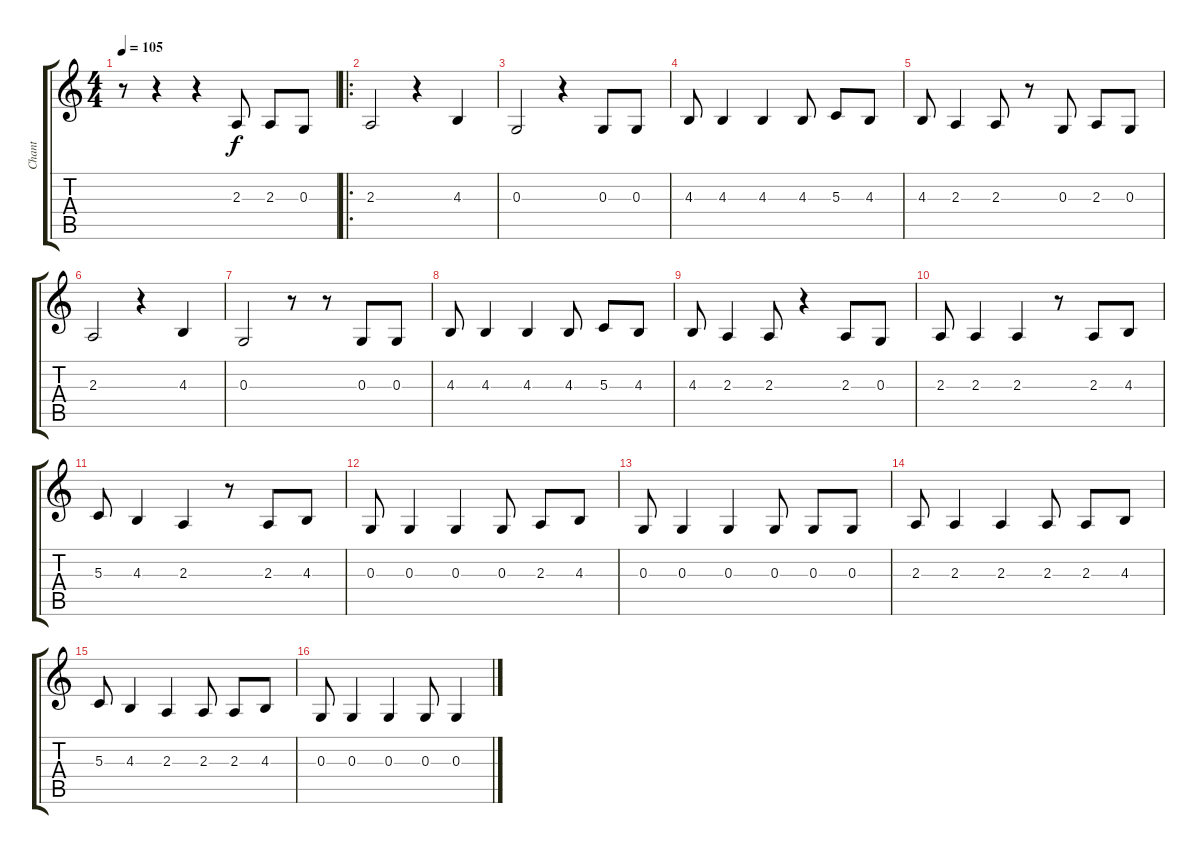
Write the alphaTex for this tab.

\track ("Chant" "Chant") {instrument altosax}
\staff {score tabs}
\tuning (E4 B3 G3 D3 A2 E2) {hide}
\ts (4 4)
\tempo 105
\clef g2
\ks c
r.8{dy f instrument altosax} r.4 r.4 2.3.8 2.3.8 0.3.8 |
\ro
2.3.2 r.4 4.3.4 |
0.3.2 r.4 0.3.8 0.3.8 |
4.3.8 4.3.4 4.3.4 4.3.8 5.3.8 4.3.8 |
4.3.8 2.3.4 2.3.8 r.8 0.3.8 2.3.8 0.3.8 |
2.3.2 r.4 4.3.4 |
0.3.2 r.8 r.8 0.3.8 0.3.8 |
4.3.8 4.3.4 4.3.4 4.3.8 5.3.8 4.3.8 |
4.3.8 2.3.4 2.3.8 r.4 2.3.8 0.3.8 |
2.3.8 2.3.4 2.3.4 r.8 2.3.8 4.3.8 |
5.3.8 4.3.4 2.3.4 r.8 2.3.8 4.3.8 |
0.3.8 0.3.4 0.3.4 0.3.8 2.3.8 4.3.8 |
0.3.8 0.3.4 0.3.4 0.3.8 0.3.8 0.3.8 |
2.3.8 2.3.4 2.3.4 2.3.8 2.3.8 4.3.8 |
5.3.8 4.3.4 2.3.4 2.3.8 2.3.8 4.3.8 |
0.3.8 0.3.4 0.3.4 0.3.8 0.3.4
